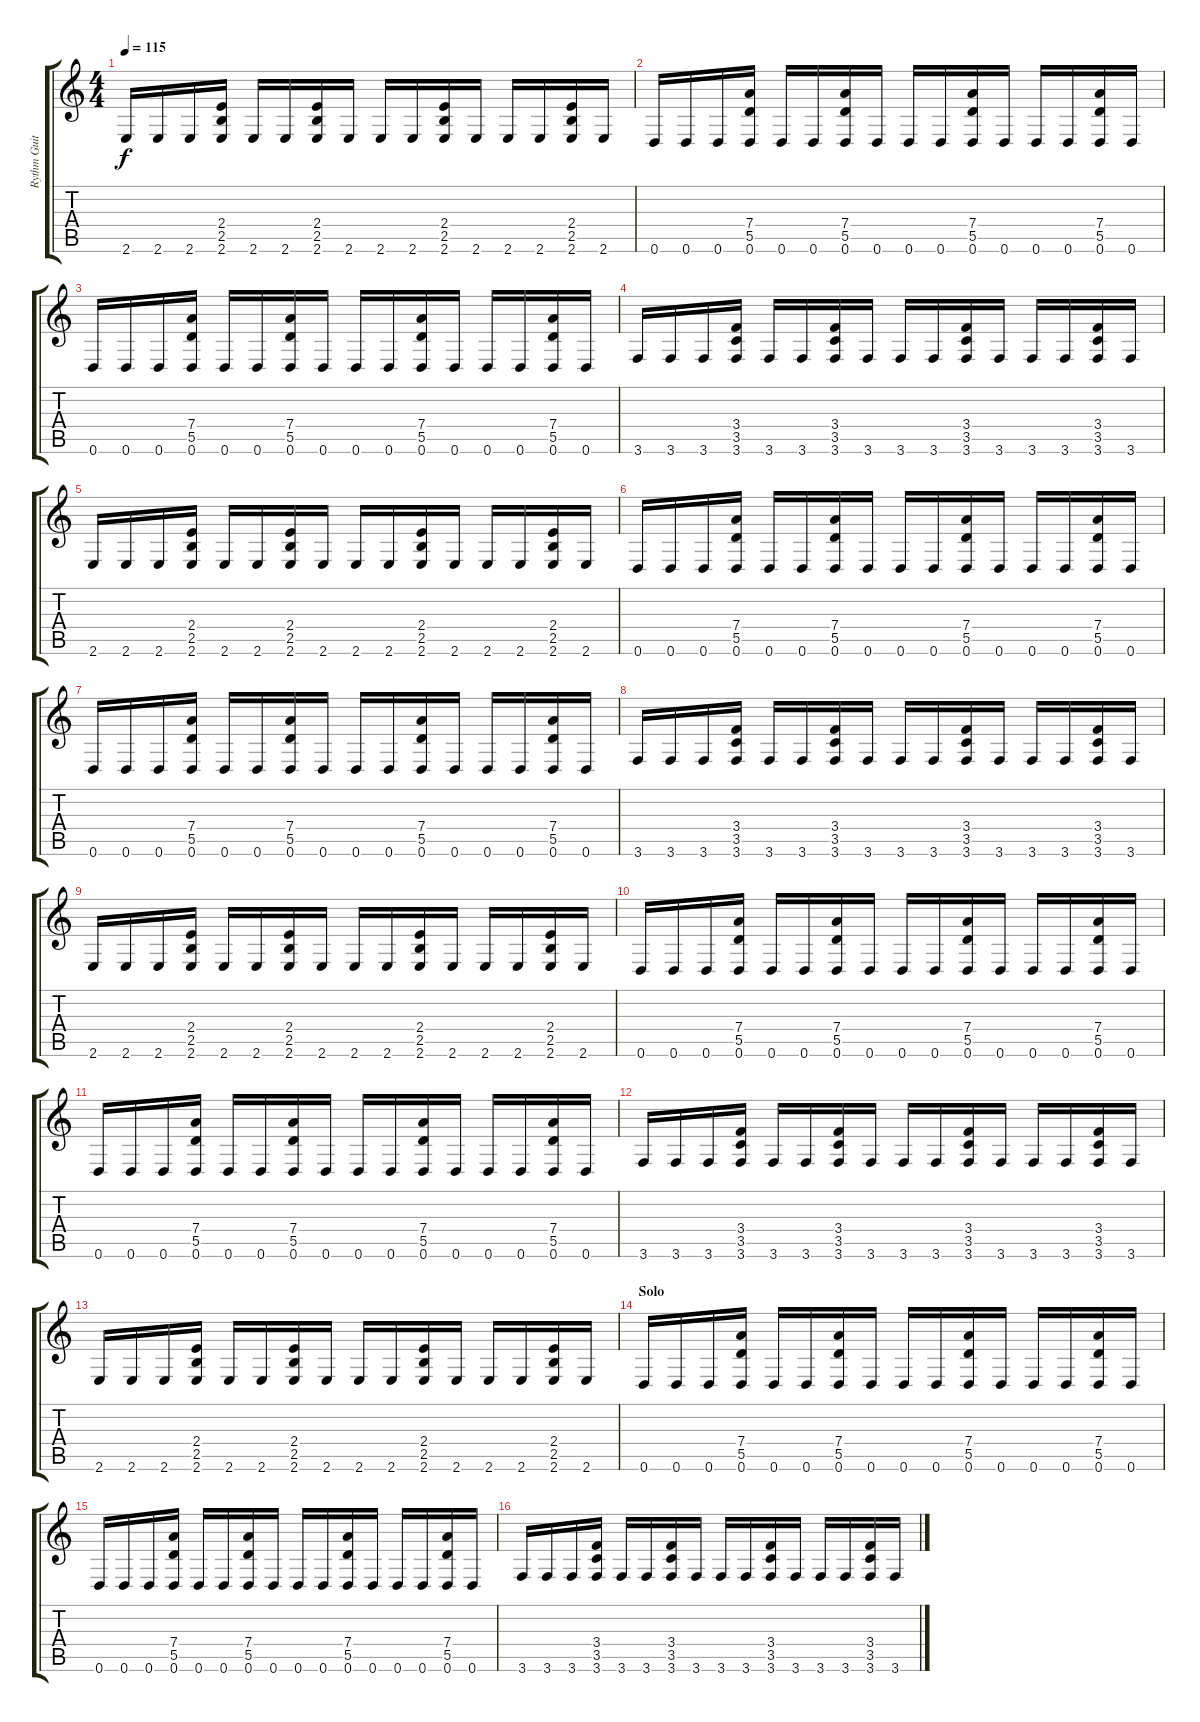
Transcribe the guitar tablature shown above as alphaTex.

\track ("Rythm Guitar (Right)" "Rythm Guit") {instrument distortionguitar}
\staff {score tabs}
\tuning (E4 B3 G3 D3 A2 D2) {hide}
\ts (4 4)
\tempo 115
\clef g2
\ks c
2.6.16{dy f} 2.6.16 2.6.16 (2.4 2.5 2.6).16 2.6.16 2.6.16 (2.4 2.5 2.6).16 2.6.16 2.6.16 2.6.16 (2.4 2.5 2.6).16 2.6.16 2.6.16 2.6.16 (2.4 2.5 2.6).16 2.6.16 |
0.6.16 0.6.16 0.6.16 (7.4 5.5 0.6).16 0.6.16 0.6.16 (7.4 5.5 0.6).16 0.6.16 0.6.16 0.6.16 (7.4 5.5 0.6).16 0.6.16 0.6.16 0.6.16 (7.4 5.5 0.6).16 0.6.16 |
0.6.16 0.6.16 0.6.16 (7.4 5.5 0.6).16 0.6.16 0.6.16 (7.4 5.5 0.6).16 0.6.16 0.6.16 0.6.16 (7.4 5.5 0.6).16 0.6.16 0.6.16 0.6.16 (7.4 5.5 0.6).16 0.6.16 |
3.6.16 3.6.16 3.6.16 (3.4 3.5 3.6).16 3.6.16 3.6.16 (3.4 3.5 3.6).16 3.6.16 3.6.16 3.6.16 (3.4 3.5 3.6).16 3.6.16 3.6.16 3.6.16 (3.4 3.5 3.6).16 3.6.16 |
2.6.16 2.6.16 2.6.16 (2.4 2.5 2.6).16 2.6.16 2.6.16 (2.4 2.5 2.6).16 2.6.16 2.6.16 2.6.16 (2.4 2.5 2.6).16 2.6.16 2.6.16 2.6.16 (2.4 2.5 2.6).16 2.6.16 |
0.6.16 0.6.16 0.6.16 (7.4 5.5 0.6).16 0.6.16 0.6.16 (7.4 5.5 0.6).16 0.6.16 0.6.16 0.6.16 (7.4 5.5 0.6).16 0.6.16 0.6.16 0.6.16 (7.4 5.5 0.6).16 0.6.16 |
0.6.16 0.6.16 0.6.16 (7.4 5.5 0.6).16 0.6.16 0.6.16 (7.4 5.5 0.6).16 0.6.16 0.6.16 0.6.16 (7.4 5.5 0.6).16 0.6.16 0.6.16 0.6.16 (7.4 5.5 0.6).16 0.6.16 |
3.6.16 3.6.16 3.6.16 (3.4 3.5 3.6).16 3.6.16 3.6.16 (3.4 3.5 3.6).16 3.6.16 3.6.16 3.6.16 (3.4 3.5 3.6).16 3.6.16 3.6.16 3.6.16 (3.4 3.5 3.6).16 3.6.16 |
2.6.16 2.6.16 2.6.16 (2.4 2.5 2.6).16 2.6.16 2.6.16 (2.4 2.5 2.6).16 2.6.16 2.6.16 2.6.16 (2.4 2.5 2.6).16 2.6.16 2.6.16 2.6.16 (2.4 2.5 2.6).16 2.6.16 |
0.6.16 0.6.16 0.6.16 (7.4 5.5 0.6).16 0.6.16 0.6.16 (7.4 5.5 0.6).16 0.6.16 0.6.16 0.6.16 (7.4 5.5 0.6).16 0.6.16 0.6.16 0.6.16 (7.4 5.5 0.6).16 0.6.16 |
0.6.16 0.6.16 0.6.16 (7.4 5.5 0.6).16 0.6.16 0.6.16 (7.4 5.5 0.6).16 0.6.16 0.6.16 0.6.16 (7.4 5.5 0.6).16 0.6.16 0.6.16 0.6.16 (7.4 5.5 0.6).16 0.6.16 |
3.6.16 3.6.16 3.6.16 (3.4 3.5 3.6).16 3.6.16 3.6.16 (3.4 3.5 3.6).16 3.6.16 3.6.16 3.6.16 (3.4 3.5 3.6).16 3.6.16 3.6.16 3.6.16 (3.4 3.5 3.6).16 3.6.16 |
2.6.16 2.6.16 2.6.16 (2.4 2.5 2.6).16 2.6.16 2.6.16 (2.4 2.5 2.6).16 2.6.16 2.6.16 2.6.16 (2.4 2.5 2.6).16 2.6.16 2.6.16 2.6.16 (2.4 2.5 2.6).16 2.6.16 |
\section ("" "Solo")
0.6.16 0.6.16 0.6.16 (7.4 5.5 0.6).16 0.6.16 0.6.16 (7.4 5.5 0.6).16 0.6.16 0.6.16 0.6.16 (7.4 5.5 0.6).16 0.6.16 0.6.16 0.6.16 (7.4 5.5 0.6).16 0.6.16 |
0.6.16 0.6.16 0.6.16 (7.4 5.5 0.6).16 0.6.16 0.6.16 (7.4 5.5 0.6).16 0.6.16 0.6.16 0.6.16 (7.4 5.5 0.6).16 0.6.16 0.6.16 0.6.16 (7.4 5.5 0.6).16 0.6.16 |
3.6.16 3.6.16 3.6.16 (3.4 3.5 3.6).16 3.6.16 3.6.16 (3.4 3.5 3.6).16 3.6.16 3.6.16 3.6.16 (3.4 3.5 3.6).16 3.6.16 3.6.16 3.6.16 (3.4 3.5 3.6).16 3.6.16
